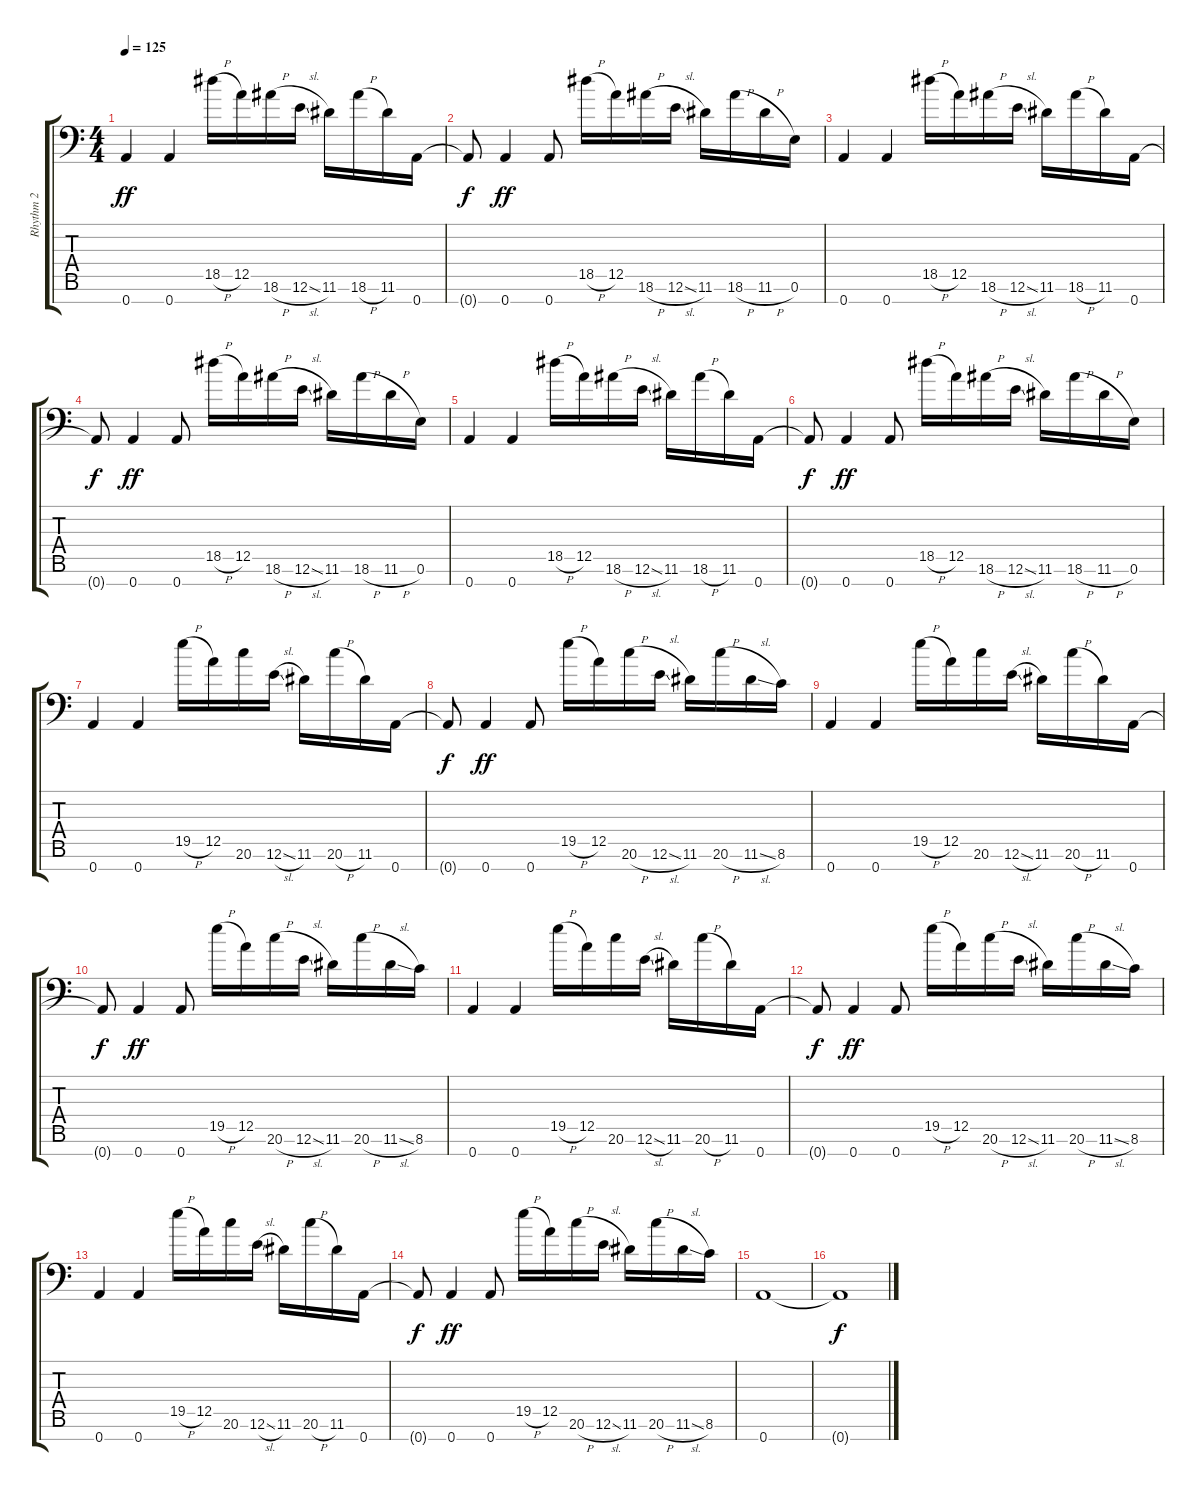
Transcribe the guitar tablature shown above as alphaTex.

\track ("Rhythm 2" "Rhythm 2") {instrument overdrivenguitar}
\staff {score tabs}
\tuning (E4 B3 G3 D3 A2 E2 A1) {hide}
\ts (4 4)
\tempo 125
\clef f4
\ks c
0.7.4{dy ff} 0.7.4 18.5{h}.16 12.5.16 18.6{h}.16 12.6{sl}.16 11.6.16 18.6{h}.16 11.6.16 0.7.16 |
0.7{t}.8{dy f} 0.7.4{dy ff} 0.7.8 18.5{h}.16 12.5.16 18.6{h}.16 12.6{sl}.16 11.6.16 18.6{h}.16 11.6{h}.16 0.6.16 |
0.7.4 0.7.4 18.5{h}.16 12.5.16 18.6{h}.16 12.6{sl}.16 11.6.16 18.6{h}.16 11.6.16 0.7.16 |
0.7{t}.8{dy f} 0.7.4{dy ff} 0.7.8 18.5{h}.16 12.5.16 18.6{h}.16 12.6{sl}.16 11.6.16 18.6{h}.16 11.6{h}.16 0.6.16 |
0.7.4 0.7.4 18.5{h}.16 12.5.16 18.6{h}.16 12.6{sl}.16 11.6.16 18.6{h}.16 11.6.16 0.7.16 |
0.7{t}.8{dy f} 0.7.4{dy ff} 0.7.8 18.5{h}.16 12.5.16 18.6{h}.16 12.6{sl}.16 11.6.16 18.6{h}.16 11.6{h}.16 0.6.16 |
0.7.4 0.7.4 19.5{h}.16 12.5.16 20.6.16 12.6{sl}.16 11.6.16 20.6{h}.16 11.6.16 0.7.16 |
0.7{t}.8{dy f} 0.7.4{dy ff} 0.7.8 19.5{h}.16 12.5.16 20.6{h}.16 12.6{sl}.16 11.6.16 20.6{h}.16 11.6{sl}.16 8.6.16 |
0.7.4 0.7.4 19.5{h}.16 12.5.16 20.6.16 12.6{sl}.16 11.6.16 20.6{h}.16 11.6.16 0.7.16 |
0.7{t}.8{dy f} 0.7.4{dy ff} 0.7.8 19.5{h}.16 12.5.16 20.6{h}.16 12.6{sl}.16 11.6.16 20.6{h}.16 11.6{sl}.16 8.6.16 |
0.7.4 0.7.4 19.5{h}.16 12.5.16 20.6.16 12.6{sl}.16 11.6.16 20.6{h}.16 11.6.16 0.7.16 |
0.7{t}.8{dy f} 0.7.4{dy ff} 0.7.8 19.5{h}.16 12.5.16 20.6{h}.16 12.6{sl}.16 11.6.16 20.6{h}.16 11.6{sl}.16 8.6.16 |
0.7.4 0.7.4 19.5{h}.16 12.5.16 20.6.16 12.6{sl}.16 11.6.16 20.6{h}.16 11.6.16 0.7.16 |
0.7{t}.8{dy f} 0.7.4{dy ff} 0.7.8 19.5{h}.16 12.5.16 20.6{h}.16 12.6{sl}.16 11.6.16 20.6{h}.16 11.6{sl}.16 8.6.16 |
0.7.1{volume 0} |
0.7{t}.1{dy f}
